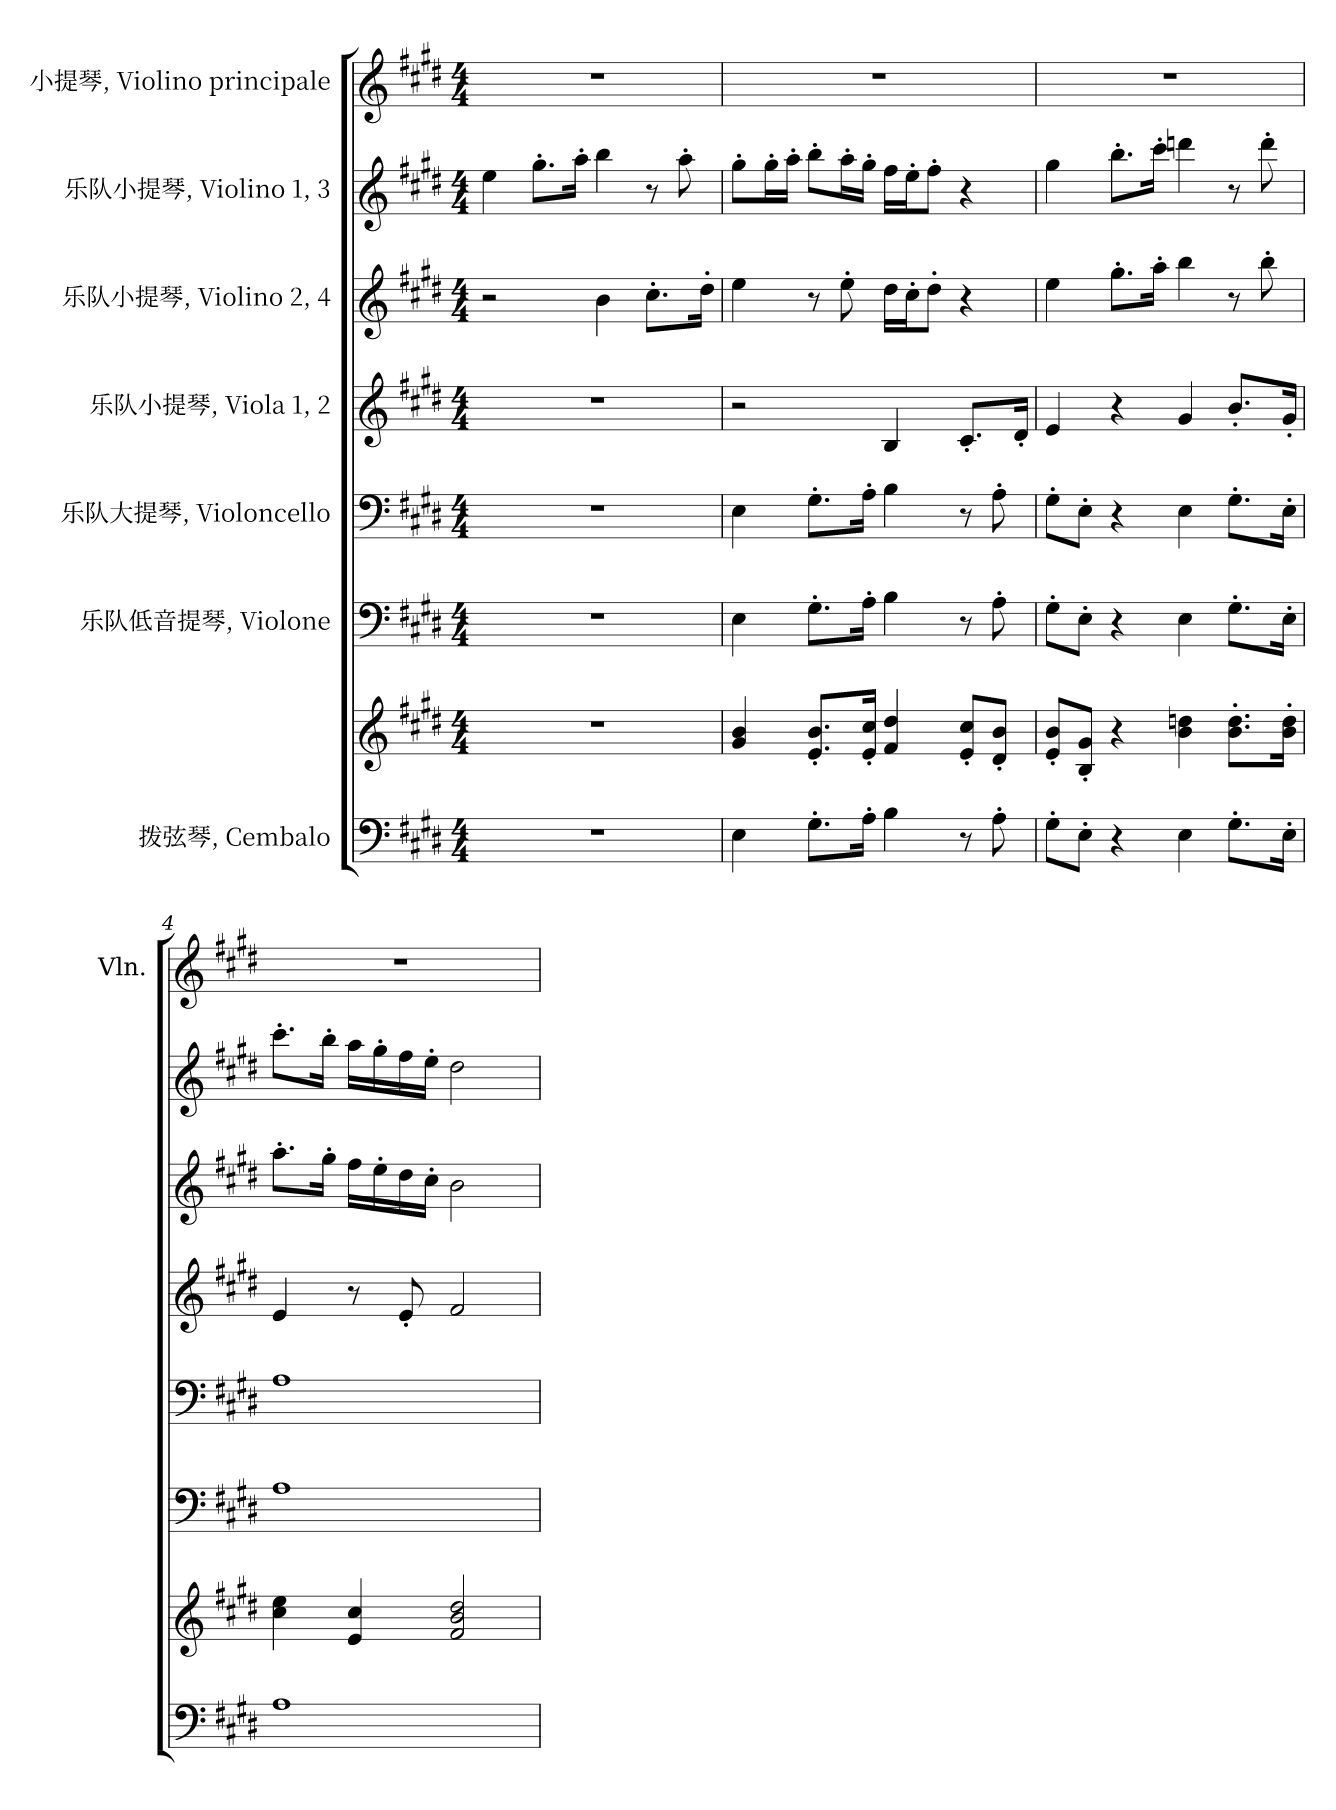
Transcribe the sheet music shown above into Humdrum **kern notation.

**kern	**kern	**kern	**kern	**kern	**kern	**kern	**kern
*part7	*part7	*part6	*part5	*part4	*part3	*part2	*part1
*staff8	*staff7	*staff6	*staff5	*staff4	*staff3	*staff2	*staff1
*I"拨弦琴, Cembalo	*	*I"乐队低音提琴, Violone	*I"乐队大提琴, Violoncello	*I"乐队小提琴, Viola 1, 2	*I"乐队小提琴, Violino 2, 4	*I"乐队小提琴, Violino 1, 3	*I"小提琴, Violino principale
*	*	*	*	*	*	*	*I'Vln.
*clefF4	*clefG2	*clefF4	*clefF4	*clefG2	*clefG2	*clefG2	*clefG2
*	*	*ITrd7c12	*	*	*	*	*
*k[f#c#g#d#]	*k[f#c#g#d#]	*k[f#c#g#d#]	*k[f#c#g#d#]	*k[f#c#g#d#]	*k[f#c#g#d#]	*k[f#c#g#d#]	*k[f#c#g#d#]
*M4/4	*M4/4	*M4/4	*M4/4	*M4/4	*M4/4	*M4/4	*M4/4
*MM52	*MM52	*MM52	*MM52	*MM52	*MM52	*MM52	*MM52
=1	=1	=1	=1	=1	=1	=1	=1
1r	1r	1r	1r	1r	2r	4ee\	1r
.	.	.	.	.	.	8.gg#'\L	.
.	.	.	.	.	.	16aa'\Jk	.
.	.	.	.	.	4b\	4bb\	.
.	.	.	.	.	8.cc#'\L	8r	.
.	.	.	.	.	.	8aa'\	.
.	.	.	.	.	16dd#'\Jk	.	.
=2	=2	=2	=2	=2	=2	=2	=2
4E\	4g#/ 4b/	4EE\	4E\	2r	4ee\	8gg#'\L	1r
.	.	.	.	.	.	16gg#'\L	.
.	.	.	.	.	.	16aa'\JJ	.
8.G#'\L	8.e/' 8.b/'L	8.GG#'\L	8.G#'\L	.	8r	8bb'\L	.
.	.	.	.	.	8ee'\	16aa'\L	.
16A'\Jk	16e/' 16cc#/'Jk	16AA'\Jk	16A'\Jk	.	.	16gg#'\JJ	.
4B\	4f#/ 4dd#/	4BB\	4B\	4B/	16dd#\LL	16ff#\LL	.
.	.	.	.	.	16cc#'\J	16ee'\J	.
.	.	.	.	.	8dd#'\J	8ff#'\J	.
8r	8e/' 8cc#/'L	8r	8r	8.c#'/L	4r	4r	.
8A'\	8d#/' 8b/'J	8AA'\	8A'\	.	.	.	.
.	.	.	.	16d#'/Jk	.	.	.
=3	=3	=3	=3	=3	=3	=3	=3
8G#'\L	8e/' 8b/'L	8GG#'\L	8G#'\L	4e/	4ee\	4gg#\	1r
8E'\J	8B/' 8g#/'J	8EE'\J	8E'\J	.	.	.	.
4r	4r	4r	4r	4r	8.gg#'\L	8.bb'\L	.
.	.	.	.	.	16aa'\Jk	16ccc#'\Jk	.
4E\	4b\ 4ddn\	4EE\	4E\	4g#/	4bb\	4dddn\	.
8.G#'\L	8.b\' 8.dd\'L	8.GG#'\L	8.G#'\L	8.b'/L	8r	8r	.
.	.	.	.	.	8bb'\	8ddd'\	.
16E'\Jk	16b\' 16dd\'Jk	16EE'\Jk	16E'\Jk	16g#'/Jk	.	.	.
!!LO:PB:g=z
=4	=4	=4	=4	=4	=4	=4	=4
1A	4cc#\ 4ee\	1AA	1A	4e/	8.aa'\L	8.ccc#'\L	1r
.	.	.	.	.	16gg#'\Jk	16bb'\Jk	.
.	4e/ 4cc#/	.	.	8r	16ff#\LL	16aa\LL	.
.	.	.	.	.	16ee'\	16gg#'\	.
.	.	.	.	8e'/	16dd#\	16ff#\	.
.	.	.	.	.	16cc#'\JJ	16ee'\JJ	.
.	2f#/ 2b/ 2dd#/	.	.	2f#/	2b\	2dd#\	.
=	=	=	=	=	=	=	=
*-	*-	*-	*-	*-	*-	*-	*-
